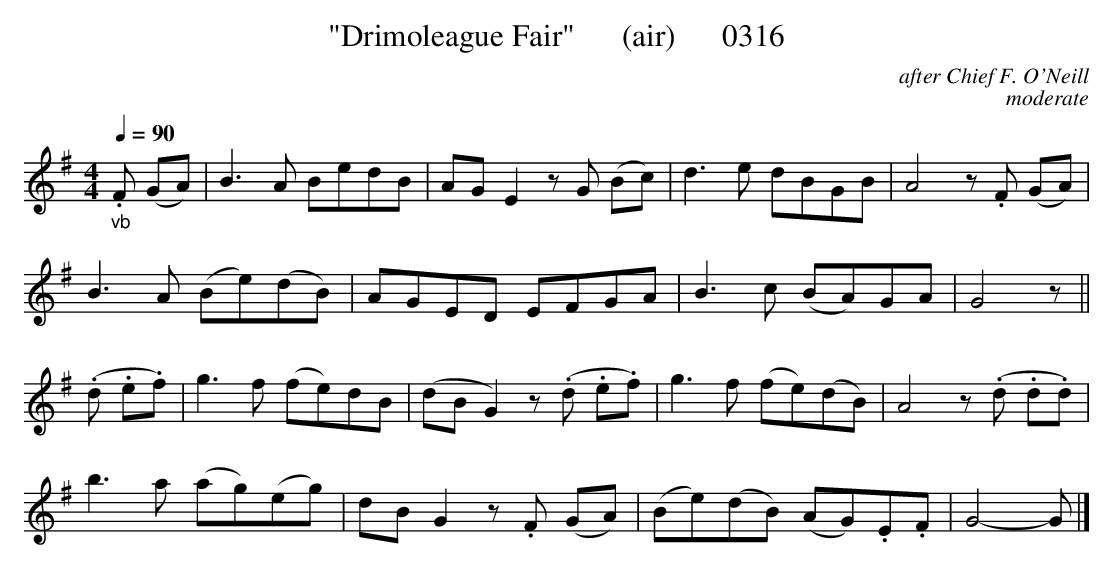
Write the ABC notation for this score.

X:1
T:"Drimoleague Fair"      (air)      0316
C:after Chief F. O'Neill
C:moderate
Q:1/4=90
M:4/4
L:1/8
K:G
"_vb".F (GA)|B3A BedB|AG E2zG (Bc)|d3e dBGB|A4z.F (GA)|
B3A (Be)(dB)|AGED EFGA|B3c (BA)GA|G4z||
(.d .e.f)|g3f (fe)dB|(dB G2)z(.d .e.f)|g3f (fe)(dB)|A4z(.d .d.d)|
b3a (ag)(eg)|dB G2z.F (GA)|(Be)(dB) (AG).E.F|G4-G |]
